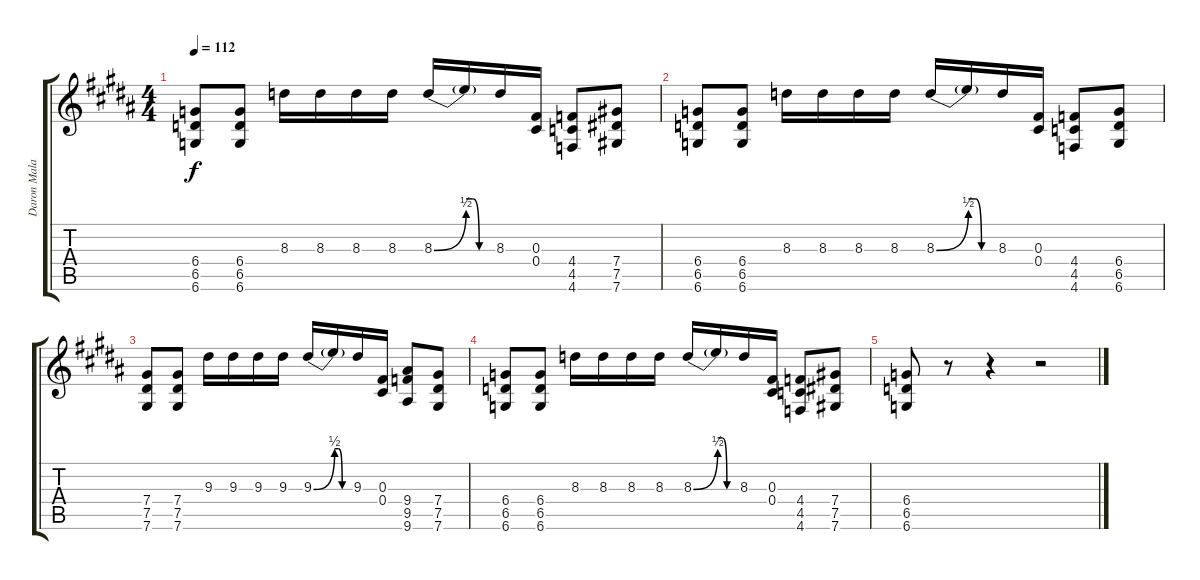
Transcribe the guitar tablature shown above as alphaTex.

\track ("Daron Malakain II" "Daron Mala") {instrument distortionguitar}
\staff {score tabs}
\tuning (Eb4 Bb3 Gb3 Db3 Ab2 Db2) {hide}
\ts (4 4)
\tempo 112
\clef g2
\ks b
(6.4 6.5 6.6).8{dy f} (6.4 6.5 6.6).8 8.3.16 8.3.16 8.3.16 8.3.16 8.3{be (bend 0 0 60 2)}.16 8.3{be (custom 0 4 15 4 30 0 60 0) t}.16 8.3.16 (0.3 0.4).16 (4.4 4.5 4.6).8 (7.4 7.5 7.6).8 |
(6.4 6.5 6.6).8 (6.4 6.5 6.6).8 8.3.16 8.3.16 8.3.16 8.3.16 8.3{be (bend 0 0 60 2)}.16 8.3{be (custom 0 4 15 4 30 0 60 0) t}.16 8.3.16 (0.3 0.4).16 (4.4 4.5 4.6).8 (6.4 6.5 6.6).8 |
(7.4 7.5 7.6).8 (7.4 7.5 7.6).8 9.3.16 9.3.16 9.3.16 9.3.16 9.3{be (bend 0 0 60 2)}.16 9.3{be (custom 0 2 15 2 30 0 60 0) t}.16 9.3.16 (0.3 0.4).16 (9.4 9.5 9.6).8 (7.4 7.5 7.6).8 |
(6.4 6.5 6.6).8 (6.4 6.5 6.6).8 8.3.16 8.3.16 8.3.16 8.3.16 8.3{be (bend 0 0 60 2)}.16 8.3{be (custom 0 4 15 4 30 0 60 0) t}.16 8.3.16 (0.3 0.4).16 (4.4 4.5 4.6).8 (7.4 7.5 7.6).8 |
(6.4 6.5 6.6).8 r.8 r.4 r.2
